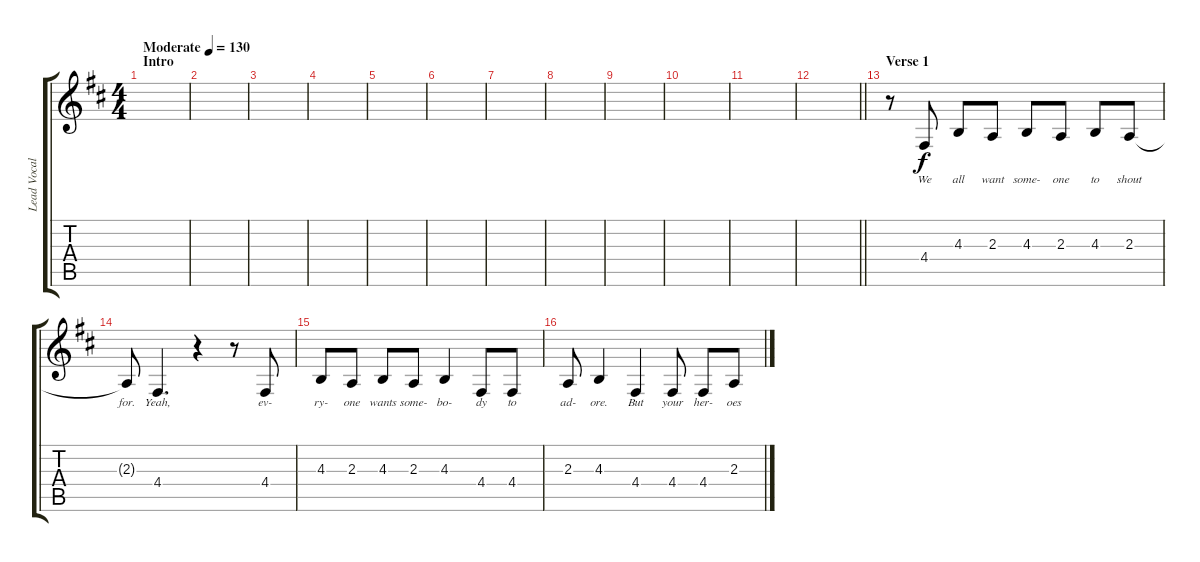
\track ("Lead Vocals - Alex Turner" "Lead Vocal") {instrument altosax}
\staff {score tabs}
\tuning (E4 B3 G3 D3 A2 E2) {hide}
\ts (4 4)
\section ("" "Intro")
\tempo (130 "Moderate")
\clef g2
\ks d
|
|
|
|
|
|
|
|
|
|
|
\barLineRight lightlight
|
\section ("" "Verse 1")
r.8 4.4.8{lyrics (0 "We") lyrics (1 "") lyrics (2 "") lyrics (3 "") lyrics (4 "")} 4.3.8{lyrics (0 "all") lyrics (1 "") lyrics (2 "") lyrics (3 "") lyrics (4 "")} 2.3.8{lyrics (0 "want") lyrics (1 "") lyrics (2 "") lyrics (3 "") lyrics (4 "")} 4.3.8{lyrics (0 "some-") lyrics (1 "") lyrics (2 "") lyrics (3 "") lyrics (4 "")} 2.3.8{lyrics (0 "one") lyrics (1 "") lyrics (2 "") lyrics (3 "") lyrics (4 "")} 4.3.8{lyrics (0 "to") lyrics (1 "") lyrics (2 "") lyrics (3 "") lyrics (4 "")} 2.3.8{lyrics (0 "shout") lyrics (1 "") lyrics (2 "") lyrics (3 "") lyrics (4 "")} |
2.3{t}.8{lyrics (0 "for.") lyrics (1 "") lyrics (2 "") lyrics (3 "") lyrics (4 "")} 4.4.4{d lyrics (0 "Yeah,") lyrics (1 "") lyrics (2 "") lyrics (3 "") lyrics (4 "")} r.4 r.8 4.4.8{lyrics (0 "ev-") lyrics (1 "") lyrics (2 "") lyrics (3 "") lyrics (4 "")} |
4.3.8{lyrics (0 "ry-") lyrics (1 "") lyrics (2 "") lyrics (3 "") lyrics (4 "")} 2.3.8{lyrics (0 "one") lyrics (1 "") lyrics (2 "") lyrics (3 "") lyrics (4 "")} 4.3.8{lyrics (0 "wants") lyrics (1 "") lyrics (2 "") lyrics (3 "") lyrics (4 "")} 2.3.8{lyrics (0 "some-") lyrics (1 "") lyrics (2 "") lyrics (3 "") lyrics (4 "")} 4.3.4{lyrics (0 "bo-") lyrics (1 "") lyrics (2 "") lyrics (3 "") lyrics (4 "")} 4.4.8{lyrics (0 "dy") lyrics (1 "") lyrics (2 "") lyrics (3 "") lyrics (4 "")} 4.4.8{lyrics (0 "to") lyrics (1 "") lyrics (2 "") lyrics (3 "") lyrics (4 "")} |
2.3.8{lyrics (0 "ad-") lyrics (1 "") lyrics (2 "") lyrics (3 "") lyrics (4 "")} 4.3.4{lyrics (0 "ore.") lyrics (1 "") lyrics (2 "") lyrics (3 "") lyrics (4 "")} 4.4.4{lyrics (0 "But") lyrics (1 "") lyrics (2 "") lyrics (3 "") lyrics (4 "")} 4.4.8{lyrics (0 "your") lyrics (1 "") lyrics (2 "") lyrics (3 "") lyrics (4 "")} 4.4.8{lyrics (0 "her-") lyrics (1 "") lyrics (2 "") lyrics (3 "") lyrics (4 "")} 2.3.8{lyrics (0 "oes") lyrics (1 "") lyrics (2 "") lyrics (3 "") lyrics (4 "")}
